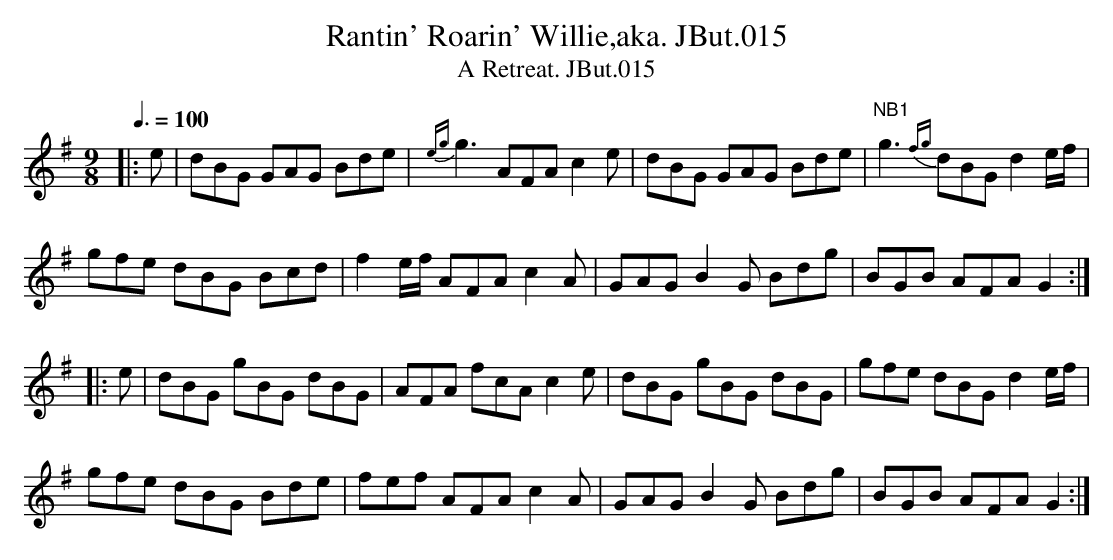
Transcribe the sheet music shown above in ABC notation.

X:1
T:Rantin' Roarin' Willie,aka. JBut.015
T:Retreat. JBut.015, A
M:9/8
L:1/8
Q:3/8=100
K:G
|:e|dBG GAG Bde|{eg}g3AFAc2e|dBG GAG Bde|"^NB1"g3{fg}dBGd2e/f/|
gfe dBG Bcd|f2e/f/ AFAc2A|GAGB2G Bdg|BGB AFAG2:|
|:e|dBG gBG dBG|AFA fcAc2e|dBG gBG dBG|gfe dBGd2e/f/|
gfe dBG Bde|fef AFAc2A|GAGB2G Bdg|BGB AFAG2:|
